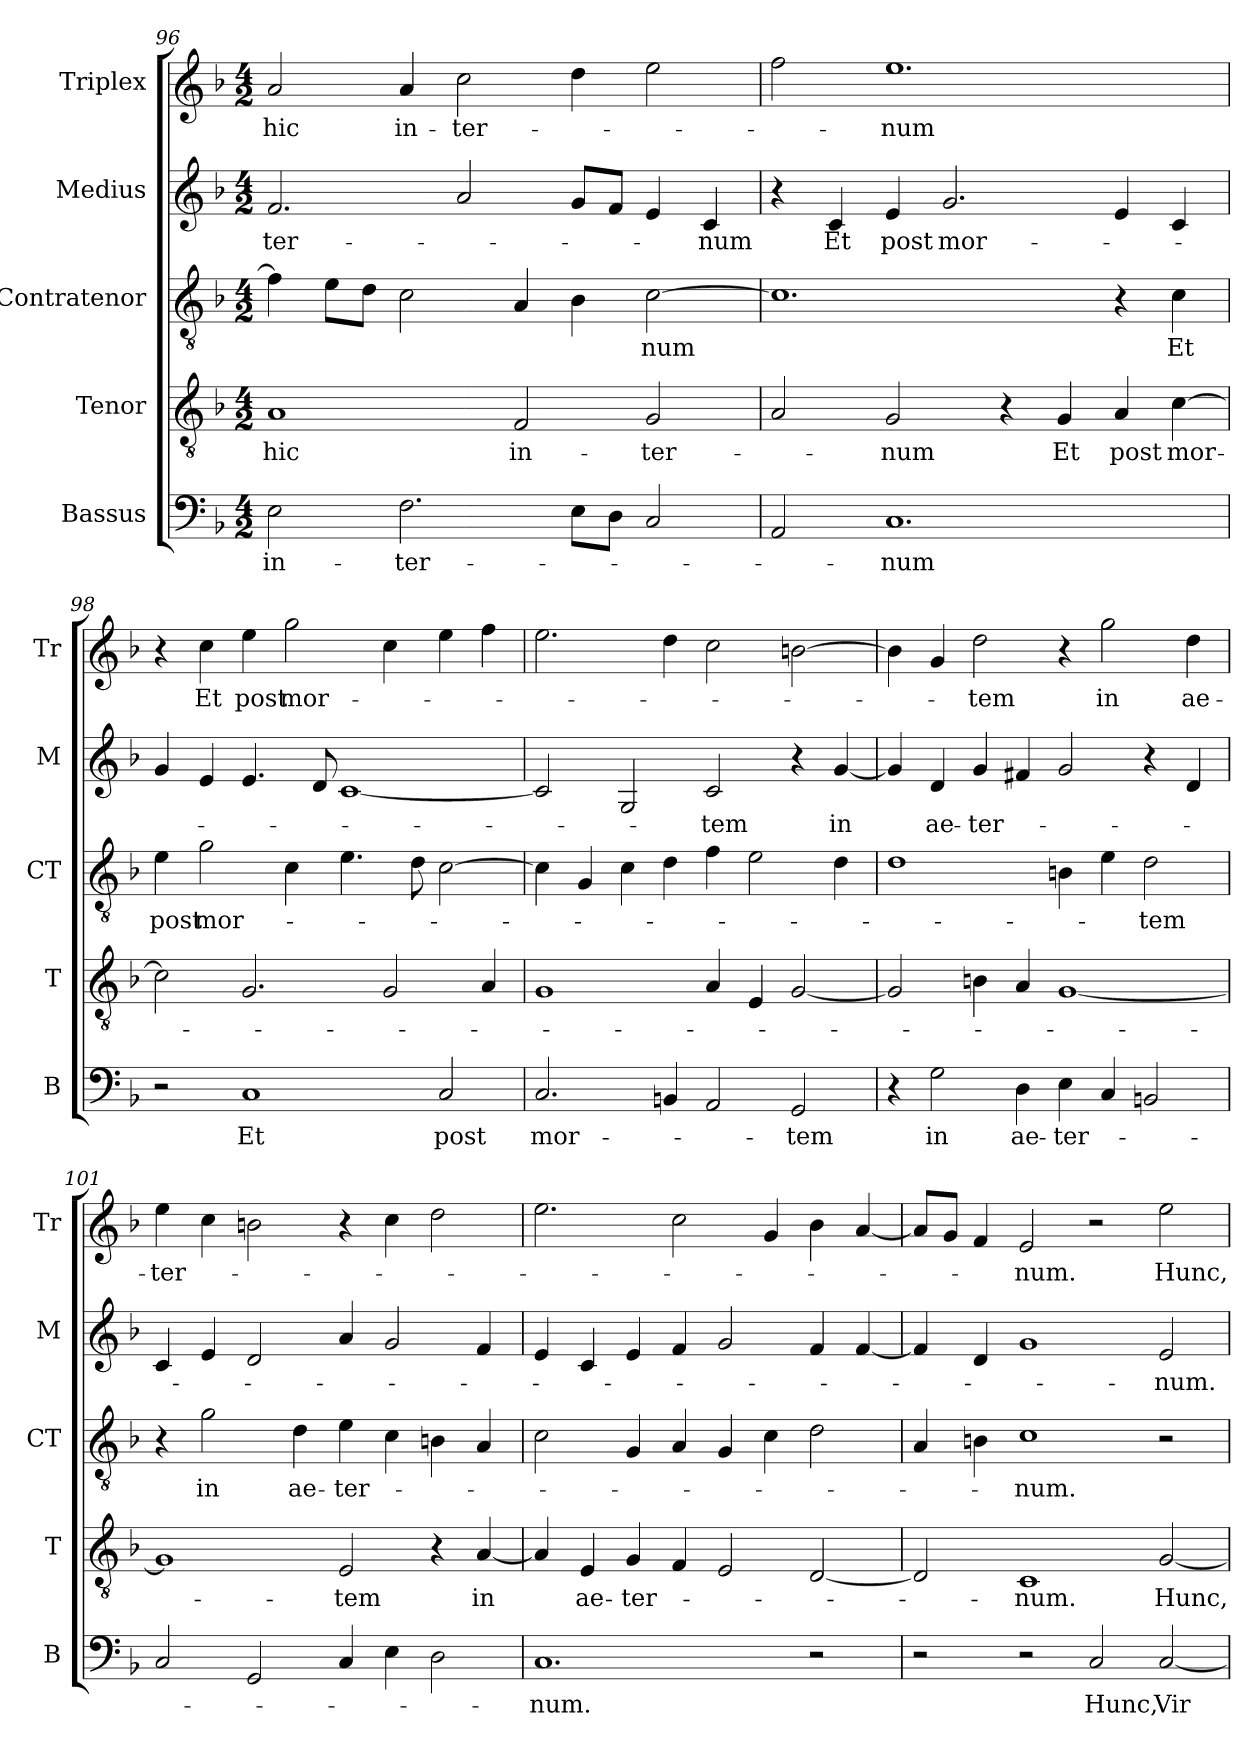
**kern	**text	**kern	**text	**kern	**text	**kern	**text	**kern	**text
*part5	*part5	*part4	*part4	*part3	*part3	*part2	*part2	*part1	*part1
*staff5	*staff5	*staff4	*staff4	*staff3	*staff3	*staff2	*staff2	*staff1	*staff1
*I"Bassus	*	*I"Tenor	*	*I"Contratenor	*	*I"Medius	*	*I"Triplex	*
*I'B	*	*I'T	*	*I'CT	*	*I'M	*	*I'Tr	*
*clefF4	*	*clefGv2	*	*clefGv2	*	*clefG2	*	*clefG2	*
*k[b-]	*	*k[b-]	*	*k[b-]	*	*k[b-]	*	*k[b-]	*
*F:	*	*F:	*	*F:	*	*F:	*	*F:	*
*M4/2	*	*M4/2	*	*M4/2	*	*M4/2	*	*M4/2	*
=96	=96	=96	=96	=96	=96	=96	=96	=96	=96
!	!LO:LY:b	!	!LO:LY:b	!	!	!	!LO:LY:b	!	!LO:LY:b
2E\	in-	1A	hic	4f\]	.	2.f/	-ter-	2a/	hic
.	.	.	.	8e\L	.	.	.	.	.
.	.	.	.	8d\J	.	.	.	.	.
!	!LO:LY:b	!	!	!	!	!	!	!	!LO:LY:b
2.F\	-ter-	.	.	2c\	.	.	.	4a/	in-
!	!	!	!	!	!	!	!	!	!LO:LY:b
.	.	.	.	.	.	2a/	.	2cc\	-ter-
!	!	!	!LO:LY:b	!	!	!	!	!	!
.	.	2F/	in-	4A/	.	.	.	.	.
8E\L	.	.	.	4B-\	.	8g/L	.	4dd\	.
8D\J	.	.	.	.	.	8f/J	.	.	.
!	!	!	!LO:LY:b	!	!LO:LY:b	!	!	!	!
2C/	.	2G/	-ter-	[2c\	-num	4e/	.	2ee\	.
!	!	!	!	!	!	!	!LO:LY:b	!	!
.	.	.	.	.	.	4c/	-num	.	.
=97	=97	=97	=97	=97	=97	=97	=97	=97	=97
2AA/	.	2A/	.	1.c]	.	4r	.	2ff\	.
!	!	!	!	!	!	!	!LO:LY:b	!	!
.	.	.	.	.	.	4c/	Et	.	.
!	!LO:LY:b	!	!LO:LY:b	!	!	!	!LO:LY:b	!	!LO:LY:b
1.C	-num	2G/	-num	.	.	4e/	post	1.ee	-num
!	!	!	!	!	!	!	!LO:LY:b	!	!
.	.	.	.	.	.	2.g/	mor-	.	.
.	.	4r	.	.	.	.	.	.	.
!	!	!	!LO:LY:b	!	!	!	!	!	!
.	.	4G/	Et	.	.	.	.	.	.
!	!	!	!LO:LY:b	!	!	!	!	!	!
.	.	4A/	post	4r	.	4e/	.	.	.
!	!	!	!LO:LY:b	!	!LO:LY:b	!	!	!	!
.	.	[4c\	mor-	4c\	Et	4c/	.	.	.
!!LO:PB:g=z
=98	=98	=98	=98	=98	=98	=98	=98	=98	=98
!	!	!	!	!	!LO:LY:b	!	!	!	!
2r	.	2c\]	.	4e\	post	4g/	.	4r	.
!	!	!	!	!	!LO:LY:b	!	!	!	!LO:LY:b
.	.	.	.	2g\	mor-	4e/	.	4cc\	Et
!	!LO:LY:b	!	!	!	!	!	!	!	!LO:LY:b
1C	Et	2.G/	.	.	.	4.e/	.	4ee\	post
!	!	!	!	!	!	!	!	!	!LO:LY:b
.	.	.	.	4c\	.	.	.	2gg\	mor-
.	.	.	.	.	.	8d/	.	.	.
.	.	.	.	4.e\	.	[1c	.	.	.
.	.	2G/	.	.	.	.	.	4cc\	.
.	.	.	.	8d\	.	.	.	.	.
!	!LO:LY:b	!	!	!	!	!	!	!	!
2C/	post	.	.	[2c\	.	.	.	4ee\	.
.	.	4A/	.	.	.	.	.	4ff\	.
=99	=99	=99	=99	=99	=99	=99	=99	=99	=99
!	!LO:LY:b	!	!	!	!	!	!	!	!
2.C/	mor-	1G	.	4c\]	.	2c/]	.	2.ee\	.
.	.	.	.	4G/	.	.	.	.	.
.	.	.	.	4c\	.	2G/	.	.	.
4BBn/	.	.	.	4d\	.	.	.	4dd\	.
!	!	!	!	!	!	!	!LO:LY:b	!	!
2AA/	.	4A/	.	4f\	.	2c/	-tem	2cc\	.
.	.	4E/	.	2e\	.	.	.	.	.
!	!LO:LY:b	!	!	!	!	!	!	!	!
2GG/	-tem	[2G/	.	.	.	4r	.	[2bn\	.
!	!	!	!	!	!	!	!LO:LY:b	!	!
.	.	.	.	4d\	.	[4g/	in	.	.
=100	=100	=100	=100	=100	=100	=100	=100	=100	=100
4r	.	2G/]	.	1d	.	4g/]	.	4b\]	.
!	!LO:LY:b	!	!	!	!	!	!LO:LY:b	!	!
2G\	in	.	.	.	.	4d/	ae-	4g/	.
!	!	!	!	!	!	!	!LO:LY:b	!	!LO:LY:b
.	.	4Bn\	.	.	.	4g/	-ter-	2dd\	-tem
!	!LO:LY:b	!	!	!	!	!	!	!	!
4D\	ae-	4A/	.	.	.	4f#X/	.	.	.
!	!LO:LY:b	!	!	!	!	!	!	!	!
4E\	-ter-	[1G	.	4Bn\	.	2g/	.	4r	.
!	!	!	!	!	!	!	!	!	!LO:LY:b
4C/	.	.	.	4e\	.	.	.	2gg\	in
!	!	!	!	!	!LO:LY:b	!	!	!	!
2BBn/	.	.	.	2d\	-tem	4r	.	.	.
!	!	!	!	!	!	!	!	!	!LO:LY:b
.	.	.	.	.	.	4d/	.	4dd\	ae-
!!LO:LB:g=z
=101	=101	=101	=101	=101	=101	=101	=101	=101	=101
!	!	!	!	!	!	!	!	!	!LO:LY:b
2C/	.	1G]	.	4r	.	4c/	.	4ee\	-ter-
!	!	!	!	!	!LO:LY:b	!	!	!	!
.	.	.	.	2g\	in	4e/	.	4cc\	.
2GG/	.	.	.	.	.	2d/	.	2bn\	.
!	!	!	!	!	!LO:LY:b	!	!	!	!
.	.	.	.	4d\	ae-	.	.	.	.
!	!	!	!LO:LY:b	!	!LO:LY:b	!	!	!	!
4C/	.	2E/	-tem	4e\	-ter-	4a/	.	4r	.
4E\	.	.	.	4c\	.	2g/	.	4cc\	.
2D\	.	4r	.	4Bn\	.	.	.	2dd\	.
!	!	!	!LO:LY:b	!	!	!	!	!	!
.	.	[4A/	in	4A/	.	4f/	.	.	.
=102	=102	=102	=102	=102	=102	=102	=102	=102	=102
!	!LO:LY:b	!	!	!	!	!	!	!	!
1.C	-num.	4A/]	.	2c\	.	4e/	.	2.ee\	.
!	!	!	!LO:LY:b	!	!	!	!	!	!
.	.	4E/	ae-	.	.	4c/	.	.	.
!	!	!	!LO:LY:b	!	!	!	!	!	!
.	.	4G/	-ter-	4G/	.	4e/	.	.	.
.	.	4F/	.	4A/	.	4f/	.	2cc\	.
.	.	2E/	.	4G/	.	2g/	.	.	.
.	.	.	.	4c\	.	.	.	4g/	.
2r	.	[2D/	.	2d\	.	4f/	.	4b-\	.
.	.	.	.	.	.	[4f/	.	[4a/	.
=103	=103	=103	=103	=103	=103	=103	=103	=103	=103
2r	.	2D/]	.	4A/	.	4f/]	.	8a/L]	.
.	.	.	.	.	.	.	.	8g/J	.
.	.	.	.	4Bn\	.	4d/	.	4f/	.
!	!	!	!LO:LY:b	!	!LO:LY:b	!	!	!	!LO:LY:b
2r	.	1C	-num.	1c	-num.	1g	.	2e/	-num.
!	!LO:LY:b	!	!	!	!	!	!	!	!
2C/	Hunc,	.	.	.	.	.	.	2r	.
!	!LO:LY:b	!	!LO:LY:b	!	!	!	!LO:LY:b	!	!LO:LY:b
[2C/	Vir-	[2G/	Hunc,	2r	.	2e/	-num.	2ee\	Hunc,
=	=	=	=	=	=	=	=	=	=
*-	*-	*-	*-	*-	*-	*-	*-	*-	*-
